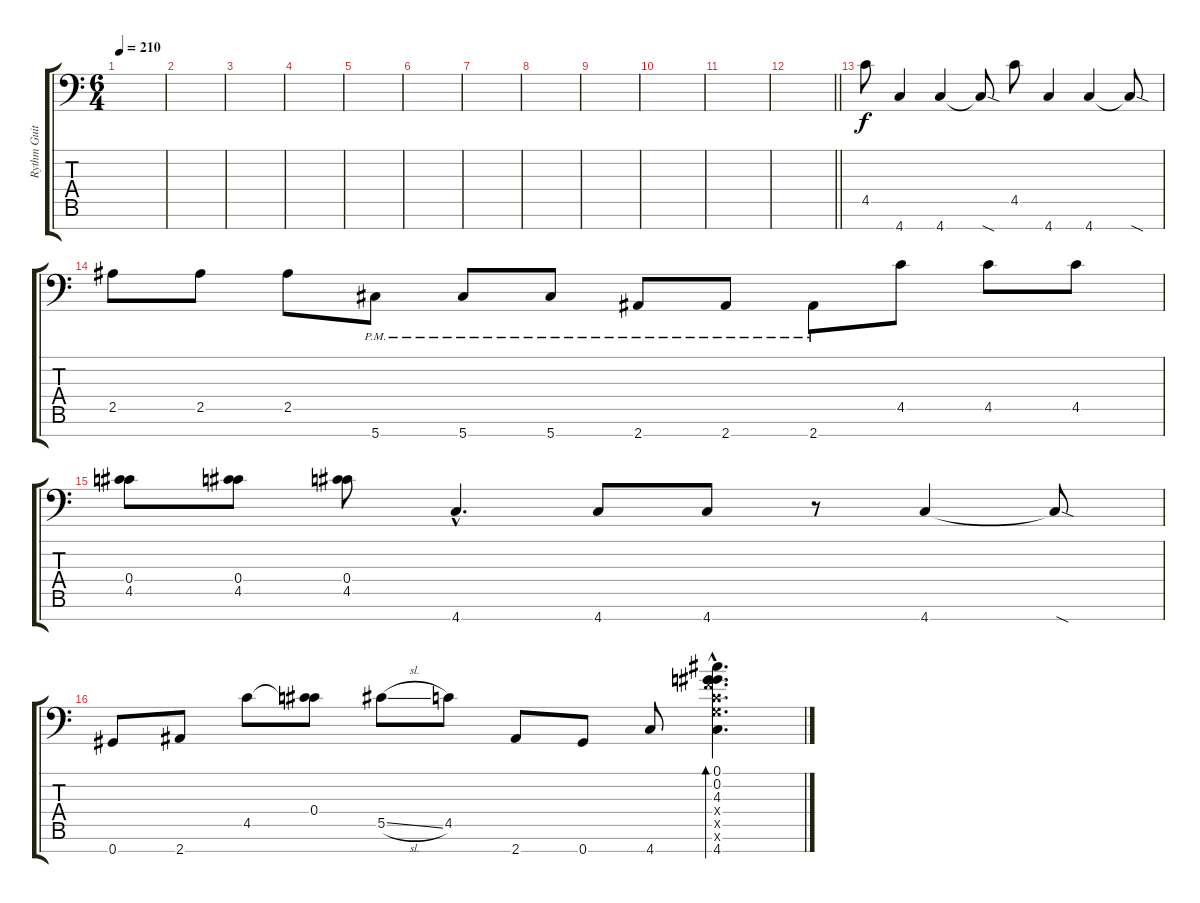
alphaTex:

\track ("Rythm Guitar #1" "Rythm Guit") {instrument distortionguitar}
\staff {score tabs}
\tuning (Db4 Ab3 Eb3 Db3 Ab2 Eb2 Ab1) {hide}
\ts (6 4)
\tempo 210
\clef f4
\ks c
|
|
|
|
|
|
|
|
|
|
|
\barLineRight lightlight
|
\section ("" "")
4.5.8{balance 0} 4.7.4 4.7.4 4.7{sod t}.8 4.5.8 4.7.4 4.7.4 4.7{sod t}.8 |
2.5.8 2.5.8 2.5.8 5.7{pm}.8 5.7{pm}.8 5.7{pm}.8 2.7{pm}.8 2.7{pm}.8 2.7{pm}.8 4.5.8 4.5.8 4.5.8 |
(0.4 4.5).8 (0.4 4.5).8 (0.4 4.5).8 4.7{hac}.4{d} 4.7.8 4.7.8 r.8 4.7.4 4.7{sod t}.8 |
0.7.8 2.7.8 4.5.8 (0.4 4.5{t}).8 5.5{sl}.8 4.5.8 2.7.8 0.7.8 4.7.8 (0.1{hac} 0.2{hac} 4.3{hac} 4.4{hac x} 4.5{hac x} 4.6{hac x} 4.7{hac}).4{d bd 60}
